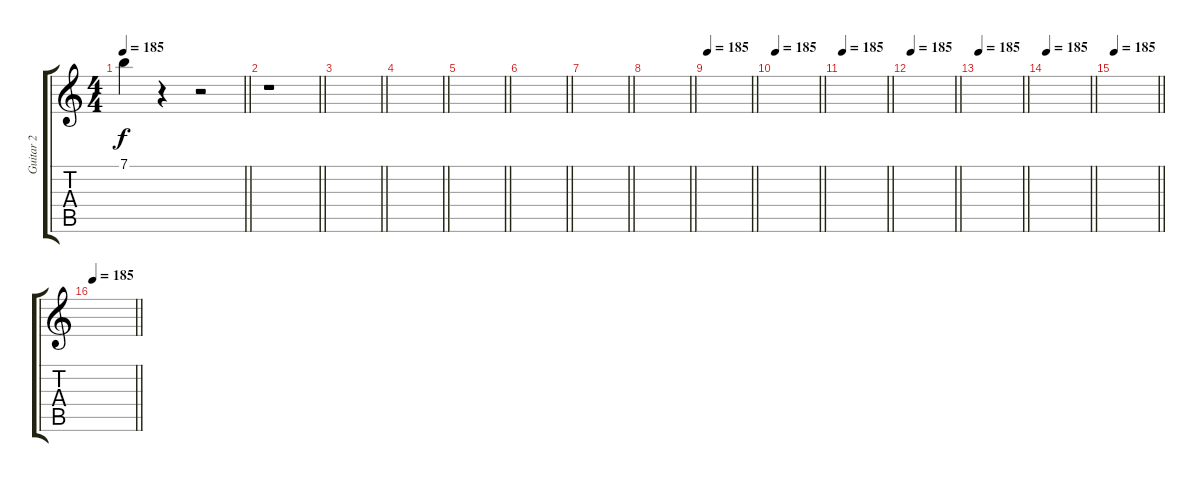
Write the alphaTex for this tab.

\track ("Guitar 2" "Guitar 2") {instrument distortionguitar}
\staff {score tabs}
\tuning (E4 B3 G3 D3 A2 E2) {hide}
\ts (4 4)
\tempo 185
\clef g2
\barLineRight lightlight
\ks c
7.1.4{dy f} r.4 r.2 |
\barLineRight lightlight
r.1 |
\barLineRight lightlight
|
\barLineRight lightlight
|
\barLineRight lightlight
|
\barLineRight lightlight
|
\barLineRight lightlight
|
\barLineRight lightlight
|
\tempo 185
\barLineRight lightlight
|
\tempo 185
\barLineRight lightlight
|
\tempo 185
\barLineRight lightlight
|
\tempo 185
\barLineRight lightlight
|
\tempo 185
\barLineRight lightlight
|
\tempo 185
\barLineRight lightlight
|
\tempo 185
\barLineRight lightlight
|
\tempo 185
\barLineRight lightlight
